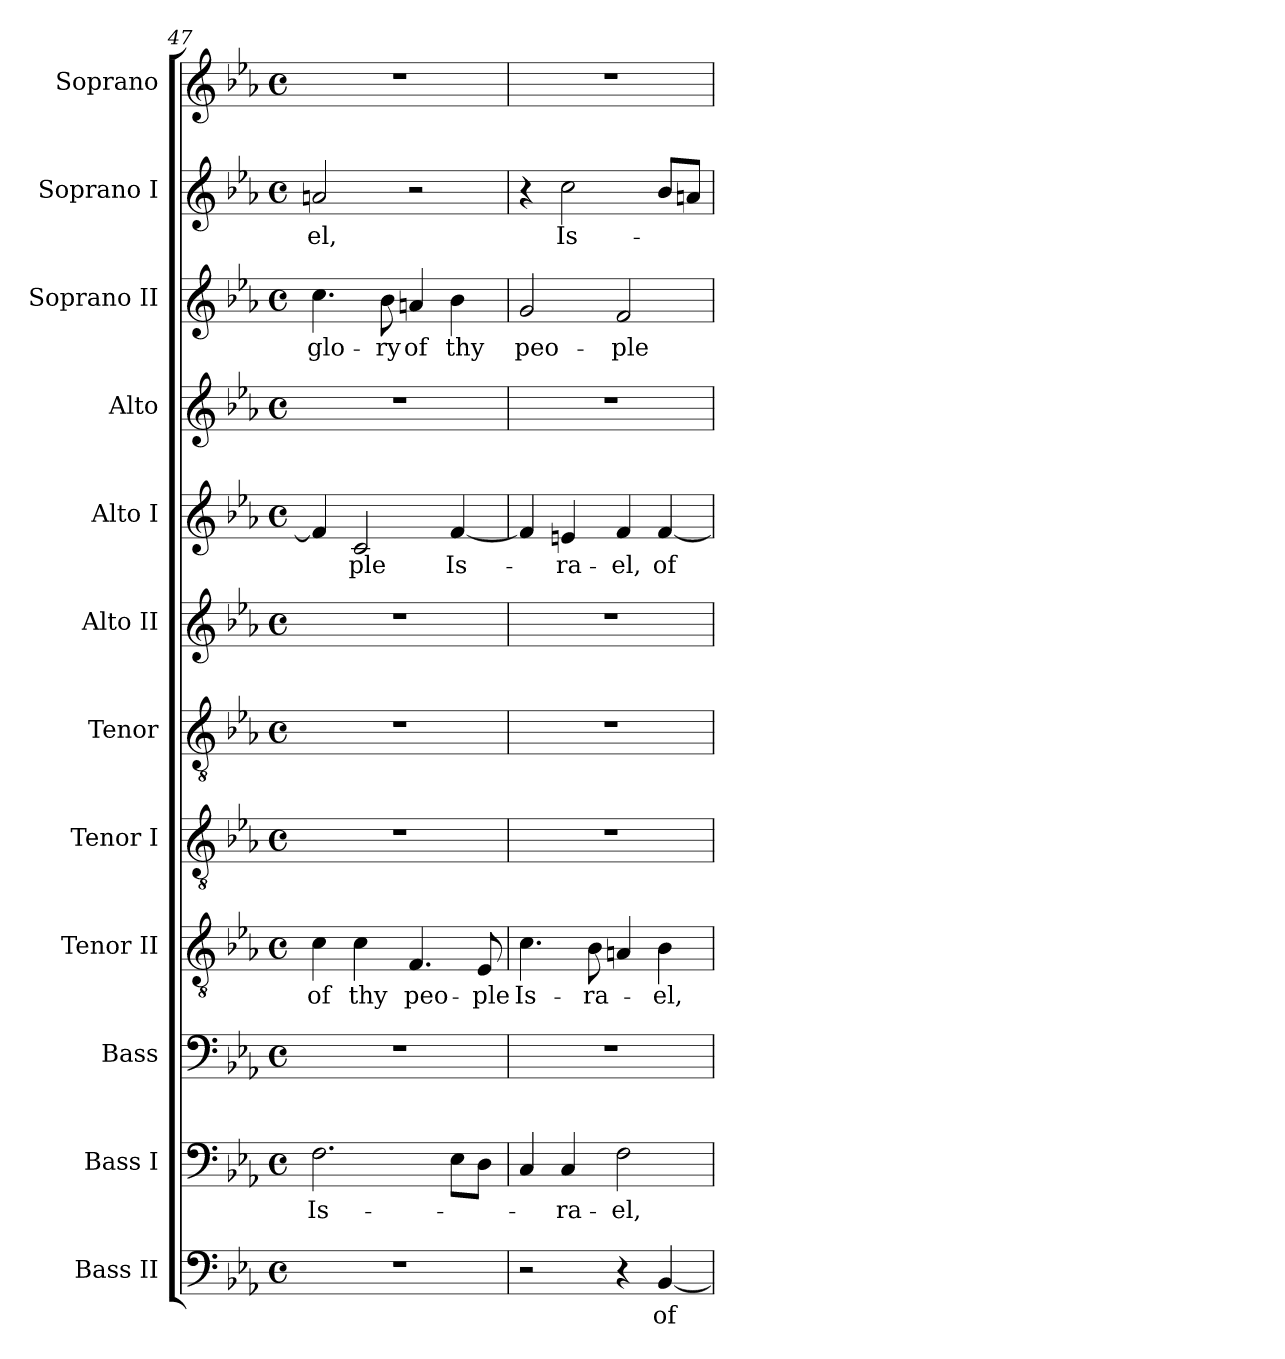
**kern	**text	**kern	**text	**kern	**kern	**text	**kern	**kern	**kern	**kern	**text	**kern	**kern	**text	**kern	**text	**kern
*part12	*part12	*part11	*part11	*part10	*part9	*part9	*part8	*part7	*part6	*part5	*part5	*part4	*part3	*part3	*part2	*part2	*part1
*staff12	*staff12	*staff11	*staff11	*staff10	*staff9	*staff9	*staff8	*staff7	*staff6	*staff5	*staff5	*staff4	*staff3	*staff3	*staff2	*staff2	*staff1
*I"Bass II	*	*I"Bass I	*	*I"Bass	*I"Tenor II	*	*I"Tenor I	*I"Tenor	*I"Alto II	*I"Alto I	*	*I"Alto	*I"Soprano II	*	*I"Soprano I	*	*I"Soprano
*I'BII	*	*I'BI	*	*I'B	*I'TII	*	*I'TI	*I'T	*I'AII	*I'AI	*	*I'A	*I'SII	*	*I'SI	*	*I'S
*clefF4	*	*clefF4	*	*clefF4	*clefGv2	*	*clefGv2	*clefGv2	*clefG2	*clefG2	*	*clefG2	*clefG2	*	*clefG2	*	*clefG2
*ITrd7c12	*	*	*	*ITrd7c12	*ITrd7c12	*	*ITrd7c12	*ITrd7c12	*	*	*	*	*	*	*	*	*
*k[b-e-a-]	*	*k[b-e-a-]	*	*k[b-e-a-]	*k[b-e-a-]	*	*k[b-e-a-]	*k[b-e-a-]	*k[b-e-a-]	*k[b-e-a-]	*	*k[b-e-a-]	*k[b-e-a-]	*	*k[b-e-a-]	*	*k[b-e-a-]
*E-:	*	*E-:	*	*E-:	*E-:	*	*E-:	*E-:	*E-:	*E-:	*	*E-:	*E-:	*	*E-:	*	*E-:
*M4/4	*	*M4/4	*	*M4/4	*M4/4	*	*M4/4	*M4/4	*M4/4	*M4/4	*	*M4/4	*M4/4	*	*M4/4	*	*M4/4
*met(c)	*	*met(c)	*	*met(c)	*met(c)	*	*met(c)	*met(c)	*met(c)	*met(c)	*	*met(c)	*met(c)	*	*met(c)	*	*met(c)
=47	=47	=47	=47	=47	=47	=47	=47	=47	=47	=47	=47	=47	=47	=47	=47	=47	=47
!	!	!	!LO:LY:b:color=#000000	!	!	!	!	!	!	!	!	!	!	!	!	!	!
!	!	!	!	!	!	!LO:LY:b:color=#000000	!	!	!	!	!	!	!	!	!	!	!
!	!	!	!	!	!	!	!	!	!	!	!	!	!	!LO:LY:b:color=#000000	!	!	!
!	!	!	!	!	!	!	!	!	!	!	!	!	!	!	!	!LO:LY:b:color=#000000	!
1r	.	2.Fi\	Is-	1r	4Ci\	of	1r	1r	1r	4fi/]	.	1r	4.cci\	glo-	2ani/	-el,	1r
!	!	!	!	!	!	!LO:LY:b:color=#000000	!	!	!	!	!	!	!	!	!	!	!
!	!	!	!	!	!	!	!	!	!	!	!LO:LY:b:color=#000000	!	!	!	!	!	!
.	.	.	.	.	4Ci\	thy	.	.	.	2ci/	-ple	.	.	.	.	.	.
!	!	!	!	!	!	!	!	!	!	!	!	!	!	!LO:LY:b:color=#000000	!	!	!
.	.	.	.	.	.	.	.	.	.	.	.	.	8b-i\	-ry	.	.	.
!	!	!	!	!	!	!LO:LY:b:color=#000000	!	!	!	!	!	!	!	!	!	!	!
!	!	!	!	!	!	!	!	!	!	!	!	!	!	!LO:LY:b:color=#000000	!	!	!
.	.	.	.	.	4.FFi/	peo-	.	.	.	.	.	.	4ani/	of	2r	.	.
!	!	!	!	!	!	!	!	!	!	!	!LO:LY:b:color=#000000	!	!	!	!	!	!
!	!	!	!	!	!	!	!	!	!	!	!	!	!	!LO:LY:b:color=#000000	!	!	!
.	.	8E-i\L	.	.	.	.	.	.	.	[<4fi/	Is-	.	4b-i\	thy	.	.	.
!	!	!	!	!	!	!LO:LY:b:color=#000000	!	!	!	!	!	!	!	!	!	!	!
.	.	8Di\J	.	.	8EE-i/	-ple	.	.	.	.	.	.	.	.	.	.	.
!!LO:PB:g=z
=48	=48	=48	=48	=48	=48	=48	=48	=48	=48	=48	=48	=48	=48	=48	=48	=48	=48
!	!	!	!	!	!	!LO:LY:b:color=#000000	!	!	!	!	!	!	!	!	!	!	!
!	!	!	!	!	!	!	!	!	!	!	!	!	!	!LO:LY:b:color=#000000	!	!	!
2r	.	4Ci/	.	1r	4.Ci\	Is-	1r	1r	1r	4fi/]	.	1r	2gi/	peo-	4r	.	1r
!	!	!	!LO:LY:b:color=#000000	!	!	!	!	!	!	!	!	!	!	!	!	!	!
!	!	!	!	!	!	!	!	!	!	!	!LO:LY:b:color=#000000	!	!	!	!	!	!
!	!	!	!	!	!	!	!	!	!	!	!	!	!	!	!	!LO:LY:b:color=#000000	!
.	.	4Ci/	-ra-	.	.	.	.	.	.	4eni/	-ra-	.	.	.	2cci\	Is-	.
!	!	!	!	!	!	!LO:LY:b:color=#000000	!	!	!	!	!	!	!	!	!	!	!
.	.	.	.	.	8BB-i\	-ra-	.	.	.	.	.	.	.	.	.	.	.
!	!	!	!LO:LY:b:color=#000000	!	!	!	!	!	!	!	!	!	!	!	!	!	!
!	!	!	!	!	!	!	!	!	!	!	!LO:LY:b:color=#000000	!	!	!	!	!	!
!	!	!	!	!	!	!	!	!	!	!	!	!	!	!LO:LY:b:color=#000000	!	!	!
4r	.	2Fi\	-el,	.	4AAni/	.	.	.	.	4fi/	-el,	.	2fi/	-ple	.	.	.
!	!LO:LY:b:color=#000000	!	!	!	!	!	!	!	!	!	!	!	!	!	!	!	!
!	!	!	!	!	!	!LO:LY:b:color=#000000	!	!	!	!	!	!	!	!	!	!	!
!	!	!	!	!	!	!	!	!	!	!	!LO:LY:b:color=#000000	!	!	!	!	!	!
[<4BBB-i/	of	.	.	.	4BB-i\	-el,	.	.	.	[<4fi/	of	.	.	.	8b-i/L	.	.
.	.	.	.	.	.	.	.	.	.	.	.	.	.	.	8ani/J	.	.
=	=	=	=	=	=	=	=	=	=	=	=	=	=	=	=	=	=
*-	*-	*-	*-	*-	*-	*-	*-	*-	*-	*-	*-	*-	*-	*-	*-	*-	*-
